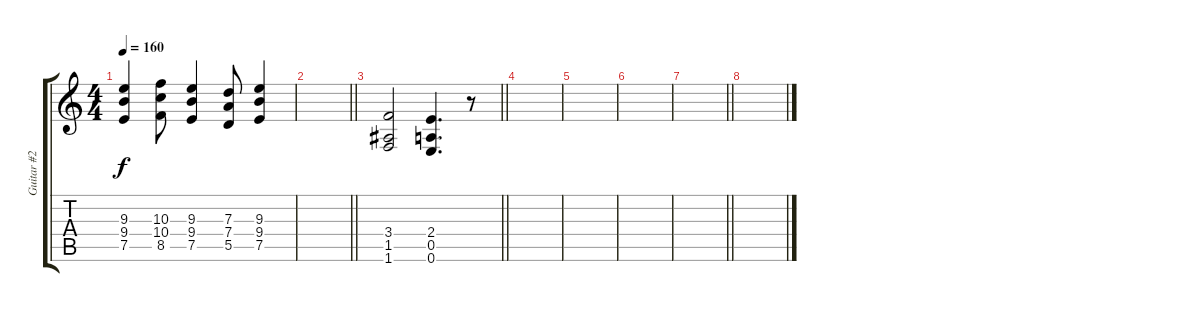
\track ("Guitar #2" "Guitar #2") {instrument distortionguitar}
\staff {score tabs}
\tuning (E4 B3 G3 D3 A2 E2) {hide}
\ts (4 4)
\tempo 160
\clef g2
\ks c
(9.3 9.4 7.5).4{dy f} (10.3 10.4 8.5).8 (9.3 9.4 7.5).4 (7.3 7.4 5.5).8 (9.3 9.4 7.5).4 |
\barLineRight lightlight
|
\section ("" "")
\barLineRight lightlight
(3.4 1.5 1.6).2 (2.4 0.5 0.6).4{d} r.8 |
\section ("" "")
|
|
|
\barLineRight lightlight
|
\section ("" "")
